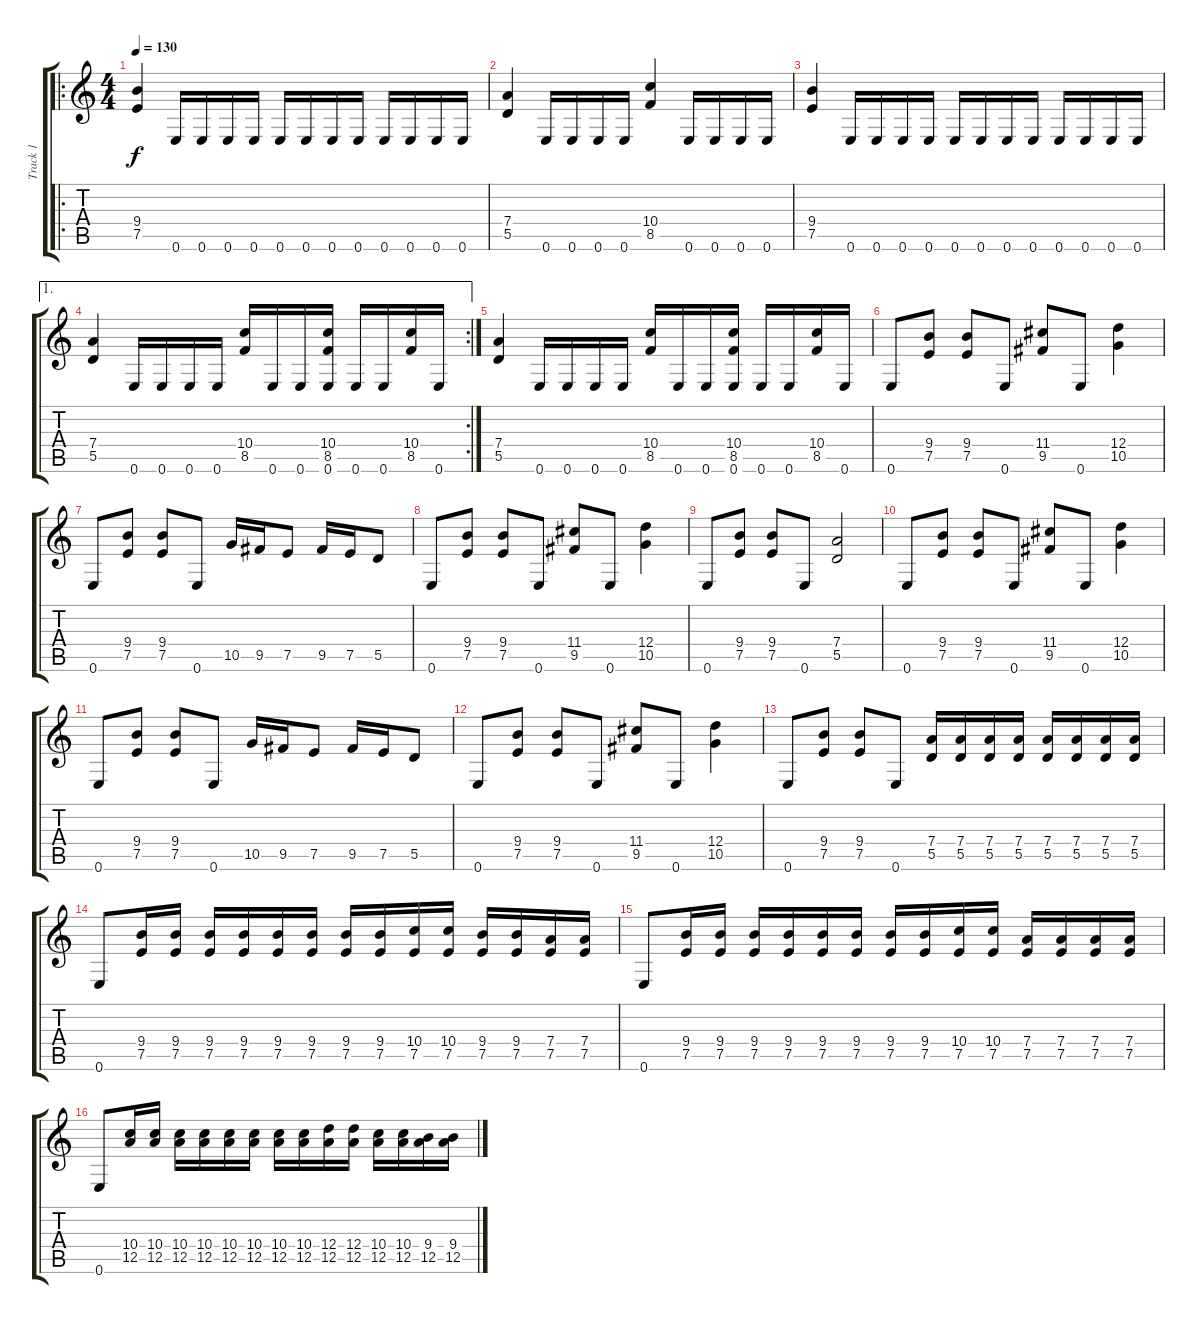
\track ("Track 1" "Track 1") {instrument distortionguitar}
\staff {score tabs}
\tuning (E4 B3 G3 D3 A2 E2) {hide}
\ro
\ts (4 4)
\tempo 130
\clef g2
\ks c
(9.4 7.5).4{dy f} 0.6.16 0.6.16 0.6.16 0.6.16 0.6.16 0.6.16 0.6.16 0.6.16 0.6.16 0.6.16 0.6.16 0.6.16 |
(7.4 5.5).4 0.6.16 0.6.16 0.6.16 0.6.16 (10.4 8.5).4 0.6.16 0.6.16 0.6.16 0.6.16 |
(9.4 7.5).4 0.6.16 0.6.16 0.6.16 0.6.16 0.6.16 0.6.16 0.6.16 0.6.16 0.6.16 0.6.16 0.6.16 0.6.16 |
\ae 1
\rc 2
(7.4 5.5).4 0.6.16 0.6.16 0.6.16 0.6.16 (10.4 8.5).16 0.6.16 0.6.16 (10.4 8.5 0.6).16 0.6.16 0.6.16 (10.4 8.5).16 0.6.16 |
(7.4 5.5).4 0.6.16 0.6.16 0.6.16 0.6.16 (10.4 8.5).16 0.6.16 0.6.16 (10.4 8.5 0.6).16 0.6.16 0.6.16 (10.4 8.5).16 0.6.16 |
0.6.8 (9.4 7.5).8 (9.4 7.5).8 0.6.8 (11.4 9.5).8 0.6.8 (12.4 10.5).4 |
0.6.8 (9.4 7.5).8 (9.4 7.5).8 0.6.8 10.5.16 9.5.16 7.5.8 9.5.16 7.5.16 5.5.8 |
0.6.8 (9.4 7.5).8 (9.4 7.5).8 0.6.8 (11.4 9.5).8 0.6.8 (12.4 10.5).4 |
0.6.8 (9.4 7.5).8 (9.4 7.5).8 0.6.8 (7.4 5.5).2 |
0.6.8 (9.4 7.5).8 (9.4 7.5).8 0.6.8 (11.4 9.5).8 0.6.8 (12.4 10.5).4 |
0.6.8 (9.4 7.5).8 (9.4 7.5).8 0.6.8 10.5.16 9.5.16 7.5.8 9.5.16 7.5.16 5.5.8 |
0.6.8 (9.4 7.5).8 (9.4 7.5).8 0.6.8 (11.4 9.5).8 0.6.8 (12.4 10.5).4 |
0.6.8 (9.4 7.5).8 (9.4 7.5).8 0.6.8 (7.4 5.5).16 (7.4 5.5).16 (7.4 5.5).16 (7.4 5.5).16 (7.4 5.5).16 (7.4 5.5).16 (7.4 5.5).16 (7.4 5.5).16 |
0.6.8 (9.4 7.5).16 (9.4 7.5).16 (9.4 7.5).16 (9.4 7.5).16 (9.4 7.5).16 (9.4 7.5).16 (9.4 7.5).16 (9.4 7.5).16 (10.4 7.5).16 (10.4 7.5).16 (9.4 7.5).16 (9.4 7.5).16 (7.4 7.5).16 (7.4 7.5).16 |
0.6.8 (9.4 7.5).16 (9.4 7.5).16 (9.4 7.5).16 (9.4 7.5).16 (9.4 7.5).16 (9.4 7.5).16 (9.4 7.5).16 (9.4 7.5).16 (10.4 7.5).16 (10.4 7.5).16 (7.4 7.5).16 (7.4 7.5).16 (7.4 7.5).16 (7.4 7.5).16 |
0.6.8 (10.4 12.5).16 (10.4 12.5).16 (10.4 12.5).16 (10.4 12.5).16 (10.4 12.5).16 (10.4 12.5).16 (10.4 12.5).16 (10.4 12.5).16 (12.4 12.5).16 (12.4 12.5).16 (10.4 12.5).16 (10.4 12.5).16 (9.4 12.5).16 (9.4 12.5).16
